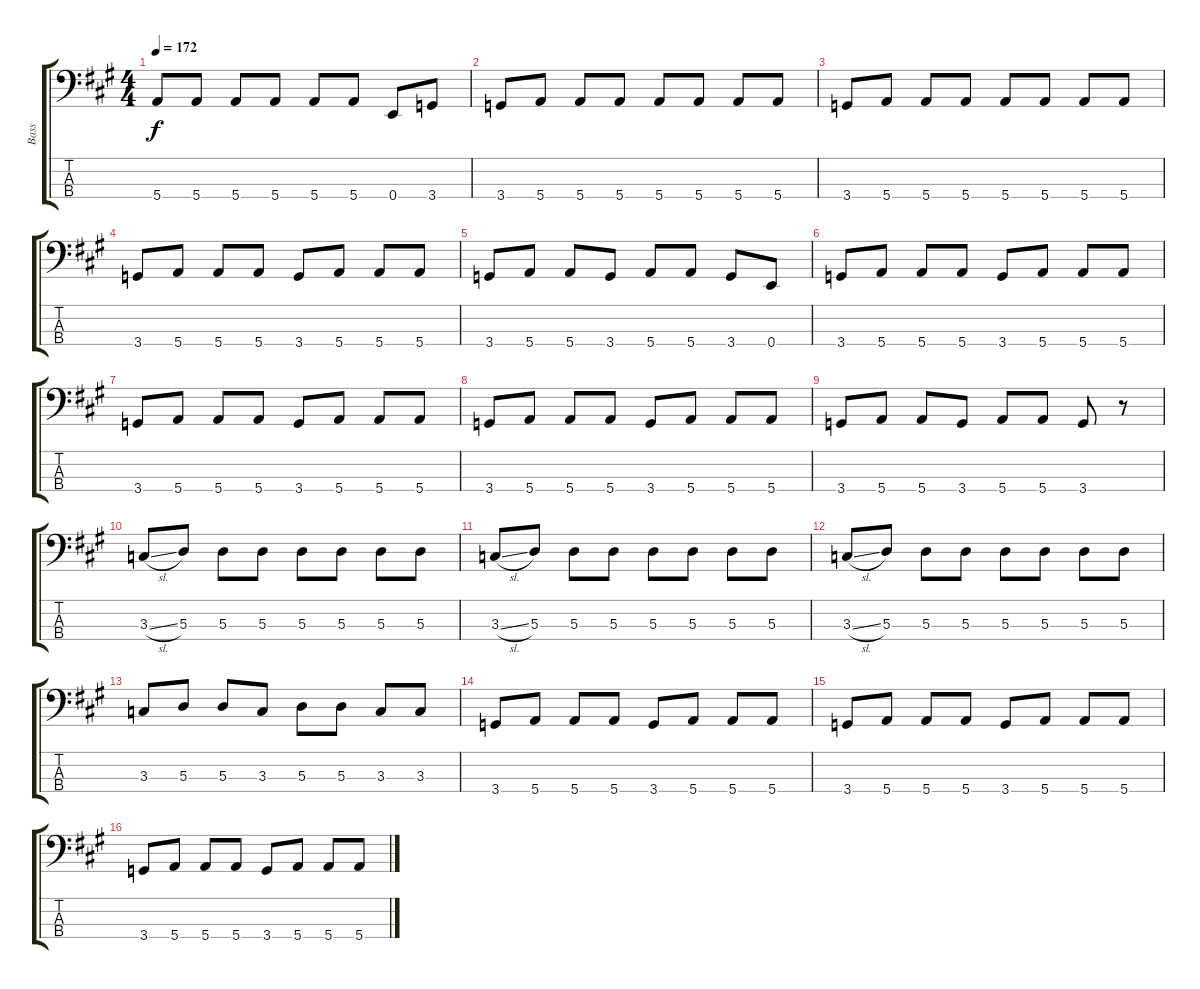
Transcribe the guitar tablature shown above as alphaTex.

\track ("Bass" "Bass") {instrument electricbasspick}
\staff {score tabs}
\tuning (G2 D2 A1 E1) {hide}
\ts (4 4)
\tempo 172
\clef f4
\ks a
5.4.8{dy f} 5.4.8 5.4.8 5.4.8 5.4.8 5.4.8 0.4.8 3.4.8 |
3.4.8 5.4.8 5.4.8 5.4.8 5.4.8 5.4.8 5.4.8 5.4.8 |
3.4.8 5.4.8 5.4.8 5.4.8 5.4.8 5.4.8 5.4.8 5.4.8 |
3.4.8 5.4.8 5.4.8 5.4.8 3.4.8 5.4.8 5.4.8 5.4.8 |
3.4.8 5.4.8 5.4.8 3.4.8 5.4.8 5.4.8 3.4.8 0.4.8 |
3.4.8 5.4.8 5.4.8 5.4.8 3.4.8 5.4.8 5.4.8 5.4.8 |
3.4.8 5.4.8 5.4.8 5.4.8 3.4.8 5.4.8 5.4.8 5.4.8 |
3.4.8 5.4.8 5.4.8 5.4.8 3.4.8 5.4.8 5.4.8 5.4.8 |
3.4.8 5.4.8 5.4.8 3.4.8 5.4.8 5.4.8 3.4.8 r.8 |
3.3{sl}.8 5.3.8 5.3.8 5.3.8 5.3.8 5.3.8 5.3.8 5.3.8 |
3.3{sl}.8 5.3.8 5.3.8 5.3.8 5.3.8 5.3.8 5.3.8 5.3.8 |
3.3{sl}.8 5.3.8 5.3.8 5.3.8 5.3.8 5.3.8 5.3.8 5.3.8 |
3.3.8 5.3.8 5.3.8 3.3.8 5.3.8 5.3.8 3.3.8 3.3.8 |
3.4.8 5.4.8 5.4.8 5.4.8 3.4.8 5.4.8 5.4.8 5.4.8 |
3.4.8 5.4.8 5.4.8 5.4.8 3.4.8 5.4.8 5.4.8 5.4.8 |
3.4.8 5.4.8 5.4.8 5.4.8 3.4.8 5.4.8 5.4.8 5.4.8
